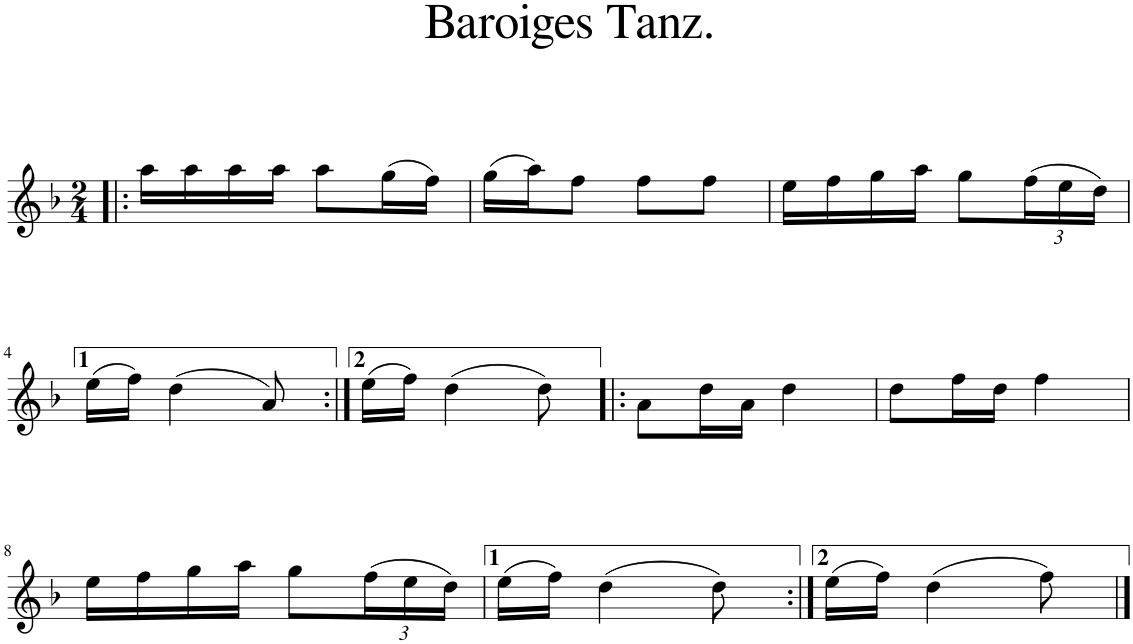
**kern
*part1
*staff1
*I"Piano
*I'Pno.
*clefG2
*k[b-]
*d:
*M2/4
=1!|:
16aa\LL
16aa\
16aa\
16aa\JJ
8aa\L
(16gg\L
16ff\JJ)
=2
(16gg\LL
16aa\J)
8ff\J
8ff\L
8ff\J
=3
16ee\LL
16ff\
16gg\
16aa\JJ
8gg\L
*Xbrackettup
(24ff\L
24ee\
24dd\JJ)
!!LO:LB:g=z
=4
(16ee\LL
16ff\JJ)
(4dd\
8a/)
=5:|!
(16ee\LL
16ff\JJ)
(4dd\
8dd\)
=6!|:
8a\L
16dd\L
16a\JJ
4dd\
=7
8dd\L
16ff\L
16dd\JJ
4ff\
!!LO:LB:g=z
=8
16ee\LL
16ff\
16gg\
16aa\JJ
8gg\L
(24ff\L
24ee\
24dd\JJ)
=9
(16ee\LL
16ff\JJ)
(4dd\
8dd\)
=10:|!
(16ee\LL
16ff\JJ)
(4dd\
8ff\)
==
*-
